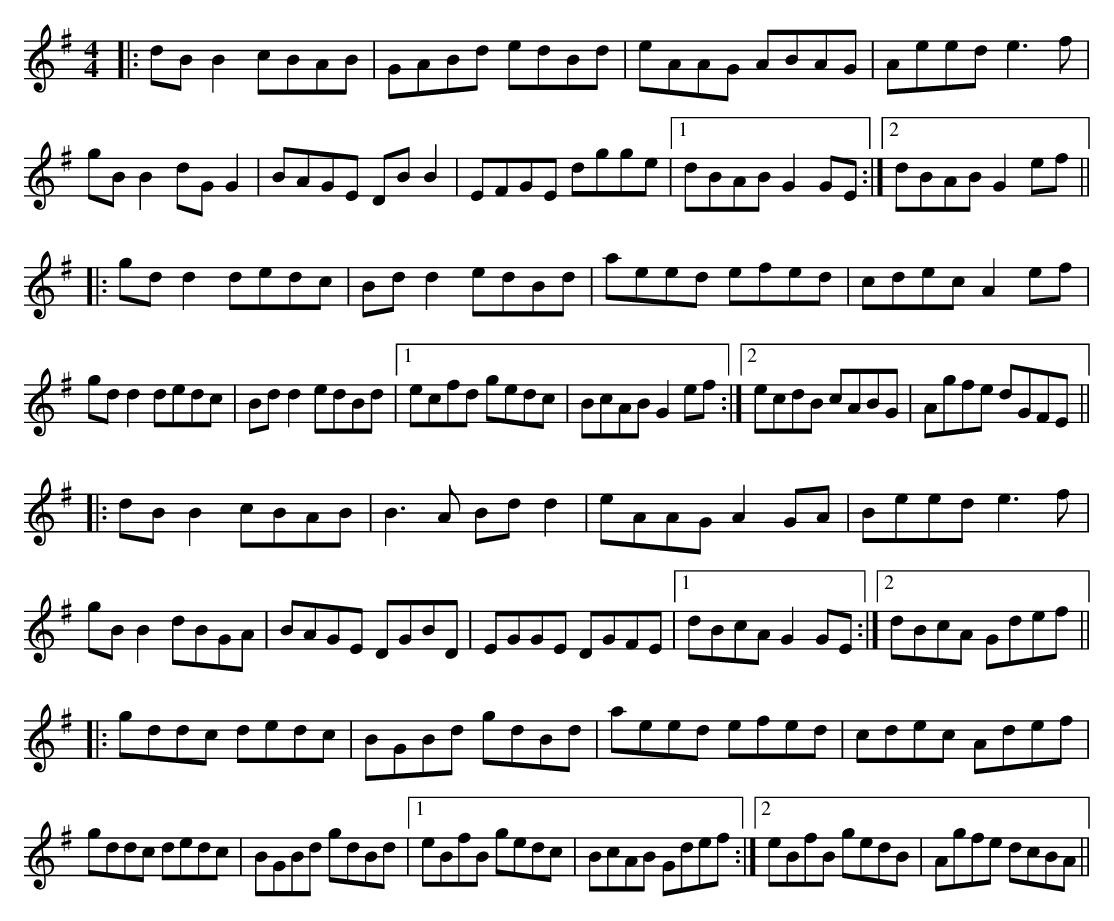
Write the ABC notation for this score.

X:1
M:4/4
K:G
|:dB B2 cBAB|GABd edBd|eAAG ABAG|Aeed e3f|
gB B2 dG G2|BAGE DB B2|EFGE dgge|1 dBAB G2GE:|2 dBAB G2ef||
|:gd d2 dedc|Bd d2 edBd|aeed efed|cdec A2ef|
gd d2 dedc|Bd d2 edBd|1 ecfd gedc|BcAB G2ef:|2 ecdB cABG|Agfe dGFE||
|:dB B2 cBAB|B3A Bd d2|eAAG A2GA|Beed e3f|
gB B2 dBGA|BAGE DGBD|EGGE DGFE|1 dBcA G2GE:|2 dBcA Gdef||
|:gddc dedc|BGBd gdBd|aeed efed|cdec Adef|
gddc dedc|BGBd gdBd|1 eBfB gedc|BcAB Gdef:|2 eBfB gedB|Agfe dcBA||
